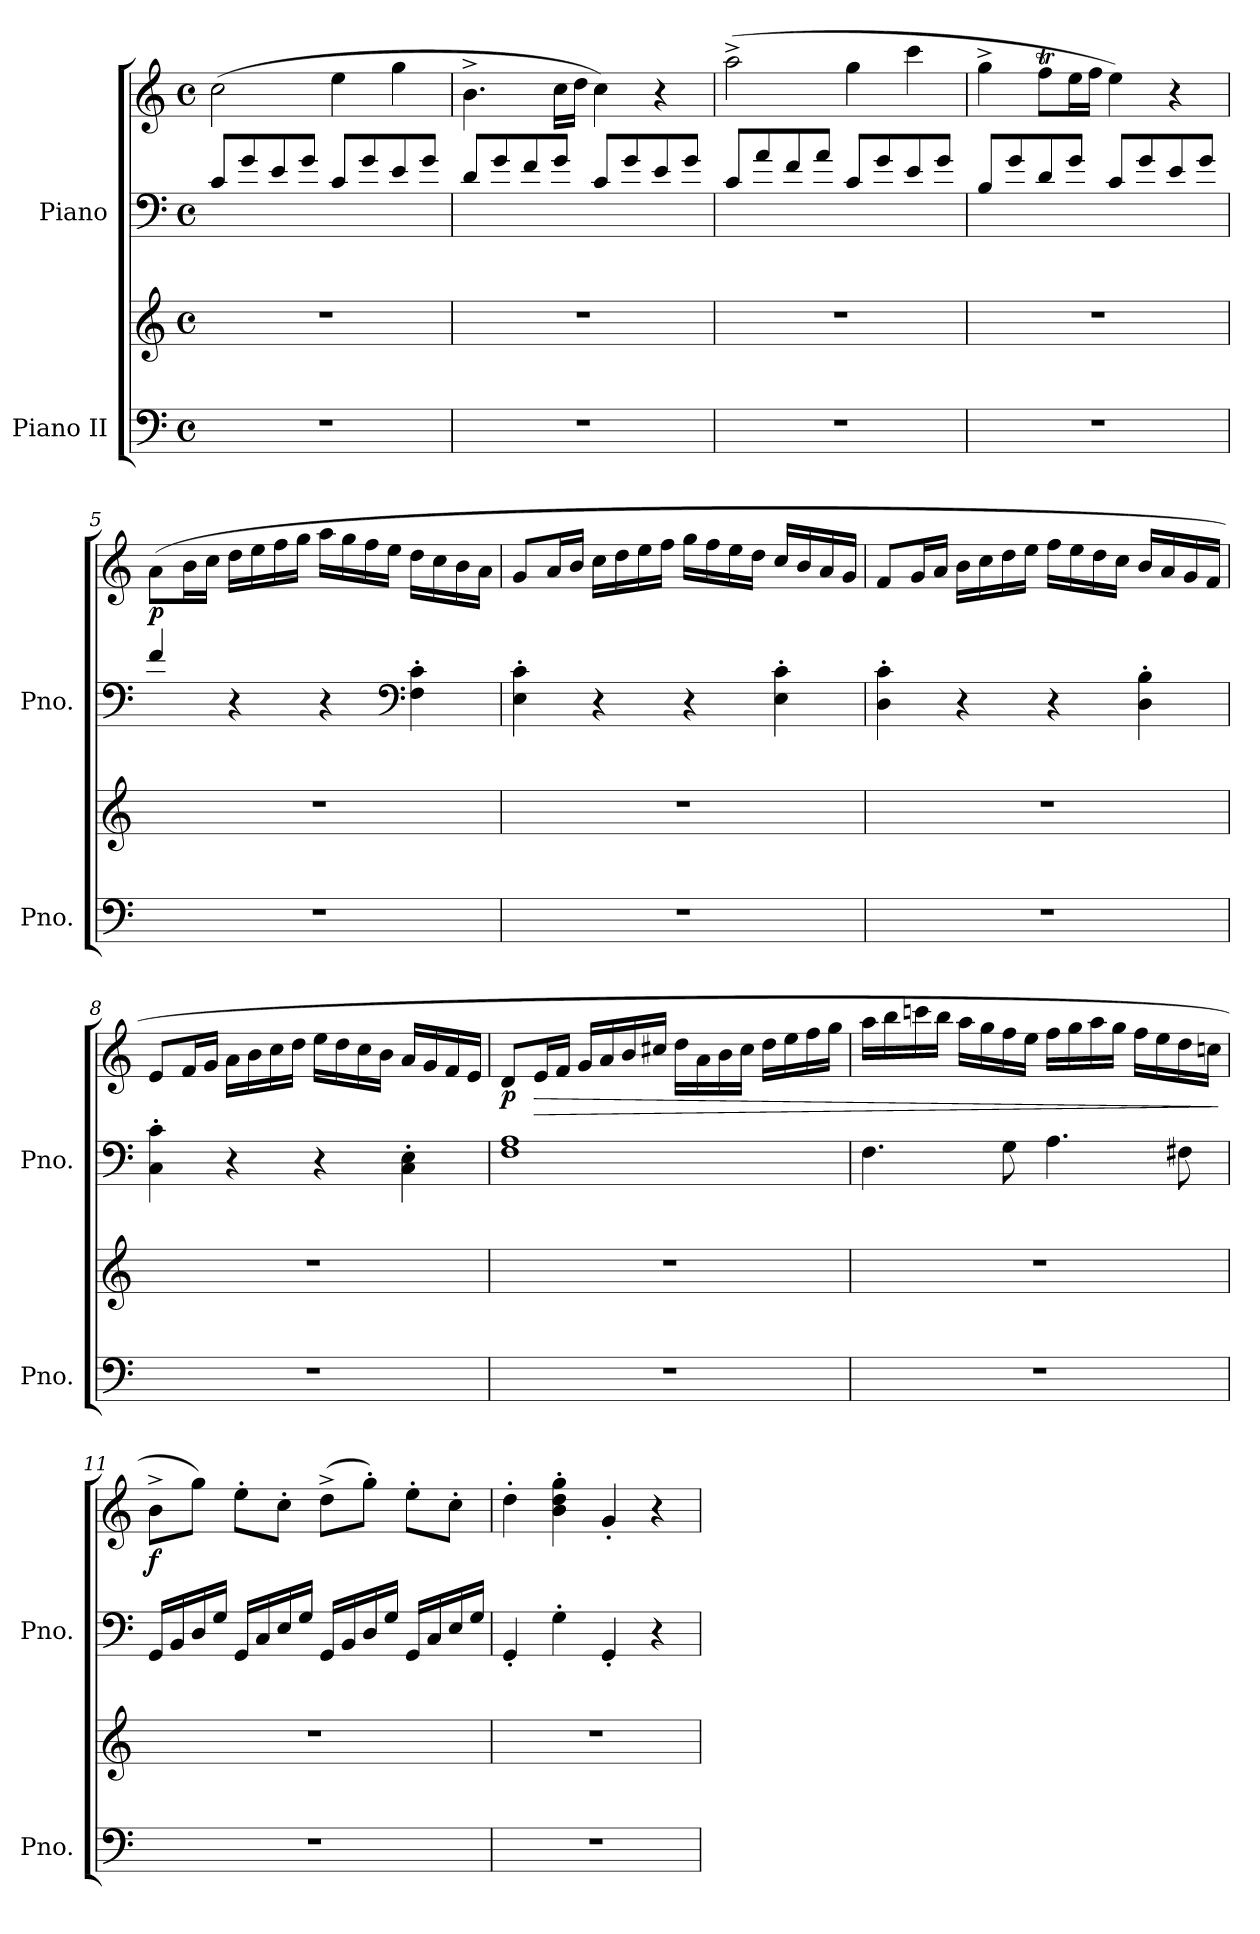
**kern	**kern	**kern	**kern	**dynam
*part2	*part2	*part1	*part1	*part1
*staff4	*staff3	*staff2	*staff1	*staff1/2
*I"Piano II	*	*I"Piano	*	*
*I'Pno.	*	*I'Pno.	*	*
*clefF4	*clefG2	*clefF4	*clefG2	*
*k[]	*k[]	*k[]	*k[]	*
*M4/4	*M4/4	*M4/4	*M4/4	*
*met(c)	*met(c)	*met(c)	*met(c)	*
*MM132	*MM132	*MM132	*MM132	*
=1	=1	=1	=1	=1
!	!	!	!	!LO:DY:b=2
!	!	!	!	!LO:DY:n=1:a
1r	1r	8c/L	(>2cc\	p mp
.	.	8g/	.	.
.	.	8e/	.	.
.	.	8g/J	.	.
.	.	8c/L	4ee\	.
.	.	8g/	.	.
.	.	8e/	4gg\	.
.	.	8g/J	.	.
=2	=2	=2	=2	=2
1r	1r	8d/L	4.b^\	.
.	.	8g/	.	.
.	.	8f/	.	.
.	.	8g/J	16cc\LL	.
.	.	.	16dd\JJ	.
.	.	8c/L	4cc\)	.
.	.	8g/	.	.
.	.	8e/	4r	.
.	.	8g/J	.	.
=3	=3	=3	=3	=3
1r	1r	8c/L	(>2aa^\	.
.	.	8a/	.	.
.	.	8f/	.	.
.	.	8a/J	.	.
.	.	8c/L	4gg\	.
.	.	8g/	.	.
.	.	8e/	4ccc\	.
.	.	8g/J	.	.
=4	=4	=4	=4	=4
1r	1r	8B/L	4gg^\	.
.	.	8g/	.	.
.	.	8d/	8ffT\L	.
.	.	8g/J	16ee\L	.
.	.	.	16ff\JJ	.
.	.	8c/L	4ee\)	.
.	.	8g/	.	.
.	.	8e/	4r	.
.	.	8g/J	.	.
!!LO:LB:g=z
=5	=5	=5	=5	=5
!	!	!	!	!LO:DY:b
1r	1r	4f/	(>8a\L	p
.	.	.	16b\L	.
.	.	.	16cc\JJ	.
.	.	4r	16dd\LL	.
.	.	.	16ee\	.
.	.	.	16ff\	.
.	.	.	16gg\JJ	.
.	.	4r	16aa\LL	.
.	.	.	16gg\	.
.	.	.	16ff\	.
.	.	.	16ee\JJ	.
*	*	*clefF4	*	*
.	.	4F\' 4c\'	16dd\LL	.
.	.	.	16cc\	.
.	.	.	16b\	.
.	.	.	16a\JJ	.
=6	=6	=6	=6	=6
1r	1r	4E\' 4c\'	8g/L	.
.	.	.	16a/L	.
.	.	.	16b/JJ	.
.	.	4r	16cc\LL	.
.	.	.	16dd\	.
.	.	.	16ee\	.
.	.	.	16ff\JJ	.
.	.	4r	16gg\LL	.
.	.	.	16ff\	.
.	.	.	16ee\	.
.	.	.	16dd\JJ	.
.	.	4E\' 4c\'	16cc/LL	.
.	.	.	16b/	.
.	.	.	16a/	.
.	.	.	16g/JJ	.
=7	=7	=7	=7	=7
1r	1r	4D\' 4c\'	8f/L	.
.	.	.	16g/L	.
.	.	.	16a/JJ	.
.	.	4r	16b\LL	.
.	.	.	16cc\	.
.	.	.	16dd\	.
.	.	.	16ee\JJ	.
.	.	4r	16ff\LL	.
.	.	.	16ee\	.
.	.	.	16dd\	.
.	.	.	16cc\JJ	.
.	.	4D\' 4B\'	16b/LL	.
.	.	.	16a/	.
.	.	.	16g/	.
.	.	.	16f/JJ	.
!!LO:LB:g=z
=8	=8	=8	=8	=8
1r	1r	4C\' 4c\'	8e/L	.
.	.	.	16f/L	.
.	.	.	16g/JJ	.
.	.	4r	16a\LL	.
.	.	.	16b\	.
.	.	.	16cc\	.
.	.	.	16dd\JJ	.
.	.	4r	16ee\LL	.
.	.	.	16dd\	.
.	.	.	16cc\	.
.	.	.	16b\JJ	.
.	.	4C\' 4E\'	16a/LL	.
.	.	.	16g/	.
.	.	.	16f/	.
.	.	.	16e/JJ	.
=9	=9	=9	=9	=9
!	!	!	!	!LO:DY:b
1r	1r	1F 1A	8d/L	p
!	!	!	!	!LO:HP:b
.	.	.	16e/L	>
.	.	.	16f/JJ	.
.	.	.	16g/LL	.
.	.	.	16a/	.
.	.	.	16b/	.
.	.	.	16cc#X/JJ	.
.	.	.	16dd\LL	.
.	.	.	16a\	.
.	.	.	16b\	.
.	.	.	16cc#\JJ	.
.	.	.	16dd\LL	.
.	.	.	16ee\	.
.	.	.	16ff\	.
.	.	.	16gg\JJ	.
=10	=10	=10	=10	=10
1r	1r	4.F\	16aa\LL	.
.	.	.	16bb\	.
.	.	.	16cccn\	.
.	.	.	16bb\JJ	.
.	.	.	16aa\LL	.
.	.	.	16gg\	.
.	.	8G\	16ff\	.
.	.	.	16ee\JJ	.
.	.	4.A\	16ff\LL	.
.	.	.	16gg\	.
.	.	.	16aa\	.
.	.	.	16gg\JJ	.
.	.	.	16ff\LL	.
.	.	.	16ee\	.
.	.	8F#X\	16dd\	.
.	.	.	16ccn\JJ	.
.	.	.	.	]
!!LO:LB:g=z
=11	=11	=11	=11	=11
!	!	!	!	!LO:DY:b
1r	1r	16GG/LL	8b^\L	f
.	.	16BB/	.	.
.	.	16D/	8gg\J)	.
.	.	16G/JJ	.	.
.	.	16GG/LL	8ee'\L	.
.	.	16C/	.	.
.	.	16E/	8cc'\J	.
.	.	16G/JJ	.	.
.	.	16GG/LL	(>8dd^\L	.
.	.	16BB/	.	.
.	.	16D/	8gg'\J)	.
.	.	16G/JJ	.	.
.	.	16GG/LL	8ee'\L	.
.	.	16C/	.	.
.	.	16E/	8cc'\J	.
.	.	16G/JJ	.	.
=12	=12	=12	=12	=12
1r	1r	4GG'/	4dd'\	.
.	.	4G'\	4b\' 4dd\' 4gg\'	.
.	.	4GG'/	4g'/	.
.	.	4r	4r	.
=	=	=	=	=
*-	*-	*-	*-	*-
